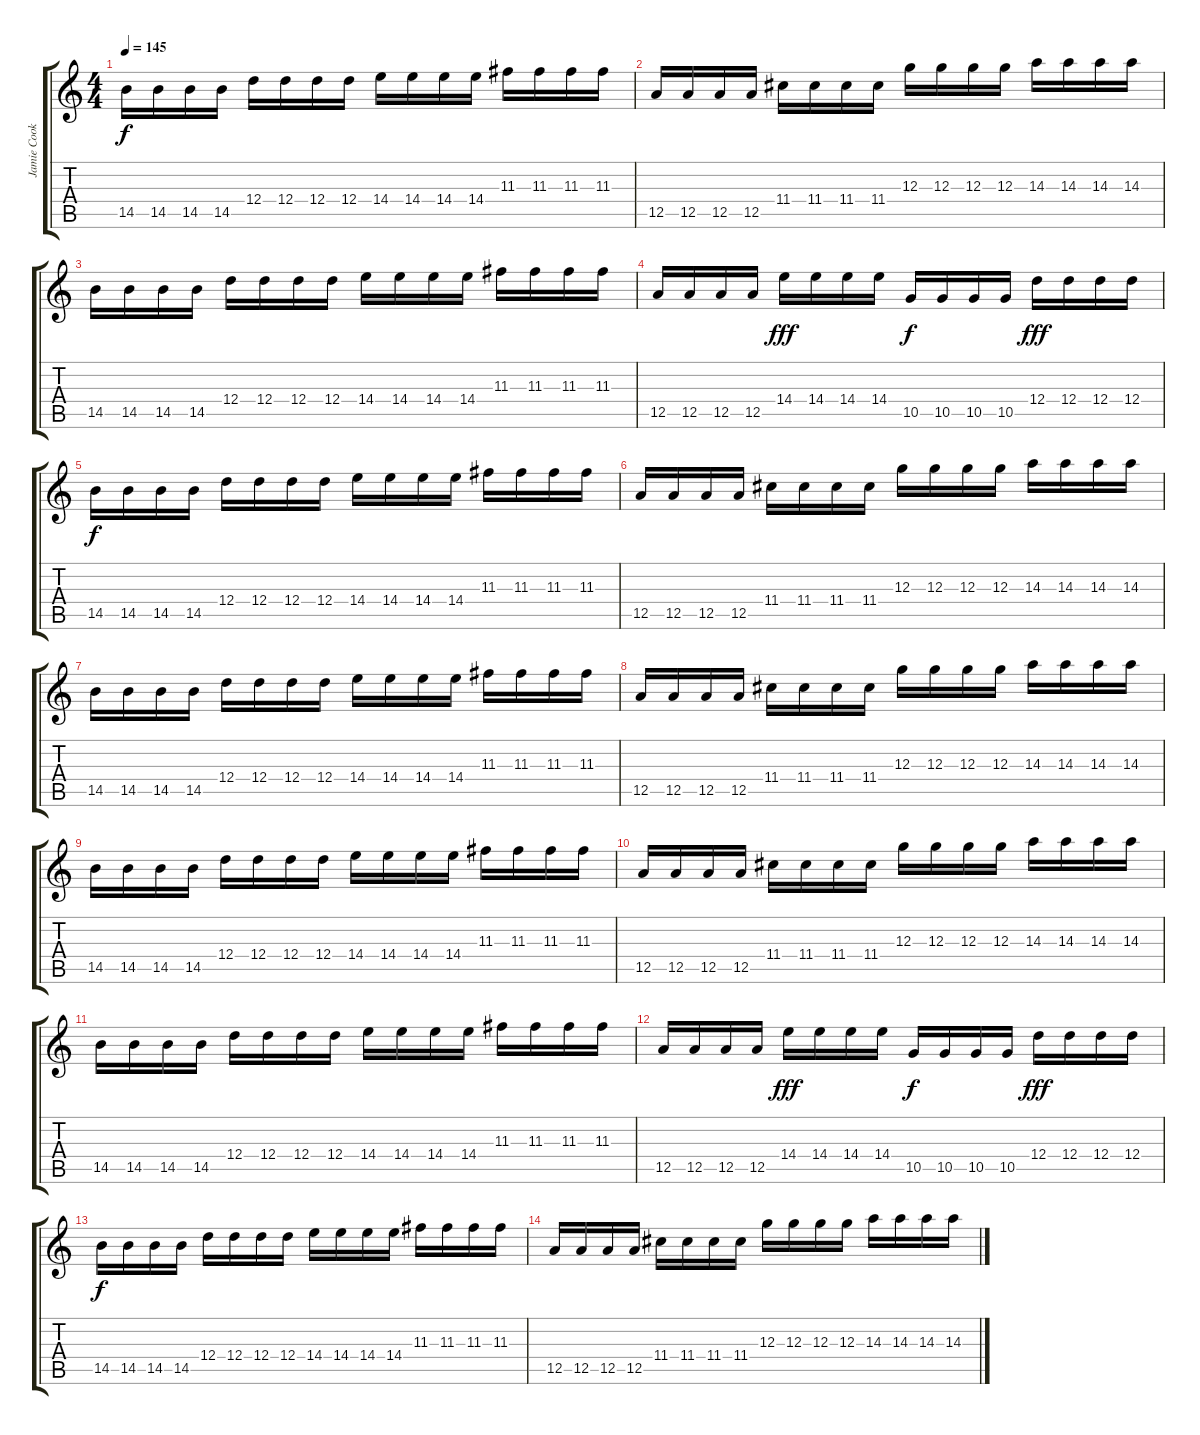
\track ("Jamie Cook" "Jamie Cook") {instrument overdrivenguitar}
\staff {score tabs}
\tuning (E4 B3 G3 D3 A2 E2) {hide}
\ts (4 4)
\tempo 145
\clef g2
\ks c
14.5.16{dy f} 14.5.16 14.5.16 14.5.16 12.4.16 12.4.16 12.4.16 12.4.16 14.4.16 14.4.16 14.4.16 14.4.16 11.3.16 11.3.16 11.3.16 11.3.16 |
12.5.16 12.5.16 12.5.16 12.5.16 11.4.16 11.4.16 11.4.16 11.4.16 12.3.16 12.3.16 12.3.16 12.3.16 14.3.16 14.3.16 14.3.16 14.3.16 |
14.5.16 14.5.16 14.5.16 14.5.16 12.4.16 12.4.16 12.4.16 12.4.16 14.4.16 14.4.16 14.4.16 14.4.16 11.3.16 11.3.16 11.3.16 11.3.16 |
12.5.16 12.5.16 12.5.16 12.5.16 14.4.16{dy fff} 14.4.16 14.4.16 14.4.16 10.5.16{dy f} 10.5.16 10.5.16 10.5.16 12.4.16{dy fff} 12.4.16 12.4.16 12.4.16 |
14.5.16{dy f} 14.5.16 14.5.16 14.5.16 12.4.16 12.4.16 12.4.16 12.4.16 14.4.16 14.4.16 14.4.16 14.4.16 11.3.16 11.3.16 11.3.16 11.3.16 |
12.5.16 12.5.16 12.5.16 12.5.16 11.4.16 11.4.16 11.4.16 11.4.16 12.3.16 12.3.16 12.3.16 12.3.16 14.3.16 14.3.16 14.3.16 14.3.16 |
14.5.16 14.5.16 14.5.16 14.5.16 12.4.16 12.4.16 12.4.16 12.4.16 14.4.16 14.4.16 14.4.16 14.4.16 11.3.16 11.3.16 11.3.16 11.3.16 |
12.5.16 12.5.16 12.5.16 12.5.16 11.4.16 11.4.16 11.4.16 11.4.16 12.3.16 12.3.16 12.3.16 12.3.16 14.3.16 14.3.16 14.3.16 14.3.16 |
14.5.16 14.5.16 14.5.16 14.5.16 12.4.16 12.4.16 12.4.16 12.4.16 14.4.16 14.4.16 14.4.16 14.4.16 11.3.16 11.3.16 11.3.16 11.3.16 |
12.5.16 12.5.16 12.5.16 12.5.16 11.4.16 11.4.16 11.4.16 11.4.16 12.3.16 12.3.16 12.3.16 12.3.16 14.3.16 14.3.16 14.3.16 14.3.16 |
14.5.16 14.5.16 14.5.16 14.5.16 12.4.16 12.4.16 12.4.16 12.4.16 14.4.16 14.4.16 14.4.16 14.4.16 11.3.16 11.3.16 11.3.16 11.3.16 |
12.5.16 12.5.16 12.5.16 12.5.16 14.4.16{dy fff} 14.4.16 14.4.16 14.4.16 10.5.16{dy f} 10.5.16 10.5.16 10.5.16 12.4.16{dy fff} 12.4.16 12.4.16 12.4.16 |
14.5.16{dy f} 14.5.16 14.5.16 14.5.16 12.4.16 12.4.16 12.4.16 12.4.16 14.4.16 14.4.16 14.4.16 14.4.16 11.3.16 11.3.16 11.3.16 11.3.16 |
12.5.16 12.5.16 12.5.16 12.5.16 11.4.16 11.4.16 11.4.16 11.4.16 12.3.16 12.3.16 12.3.16 12.3.16 14.3.16 14.3.16 14.3.16 14.3.16
